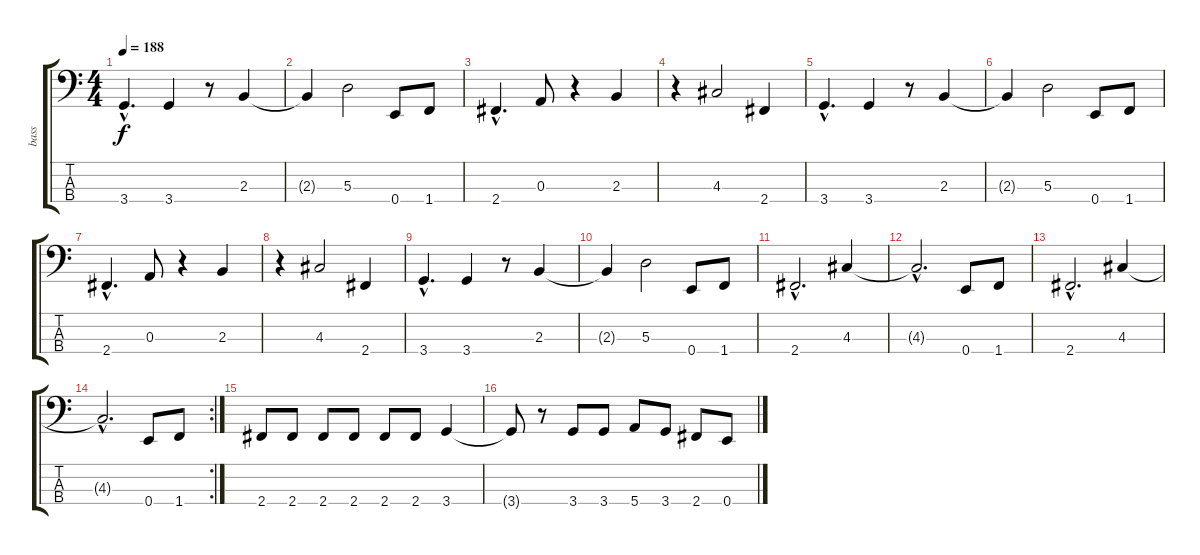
\track ("bass" "bass") {instrument acousticguitarnylon}
\staff {score tabs}
\tuning (G2 D2 A1 E1) {hide}
\ts (4 4)
\tempo 188
\clef f4
\ks c
3.4{hac}.4{d dy f} 3.4.4 r.8 2.3.4 |
2.3{t}.4 5.3.2 0.4.8 1.4.8 |
2.4{hac}.4{d} 0.3.8 r.4 2.3.4 |
r.4 4.3.2 2.4.4 |
3.4{hac}.4{d} 3.4.4 r.8 2.3.4 |
2.3{t}.4 5.3.2 0.4.8 1.4.8 |
2.4{hac}.4{d} 0.3.8 r.4 2.3.4 |
r.4 4.3.2 2.4.4 |
3.4{hac}.4{d} 3.4.4 r.8 2.3.4 |
2.3{t}.4 5.3.2 0.4.8 1.4.8 |
2.4{hac}.2{d} 4.3.4 |
4.3{hac t}.2{d} 0.4.8 1.4.8 |
2.4{hac}.2{d} 4.3.4 |
\rc 2
4.3{hac t}.2{d} 0.4.8 1.4.8 |
2.4.8 2.4.8 2.4.8 2.4.8 2.4.8 2.4.8 3.4.4 |
3.4{t}.8 r.8 3.4.8 3.4.8 5.4.8 3.4.8 2.4.8 0.4.8
